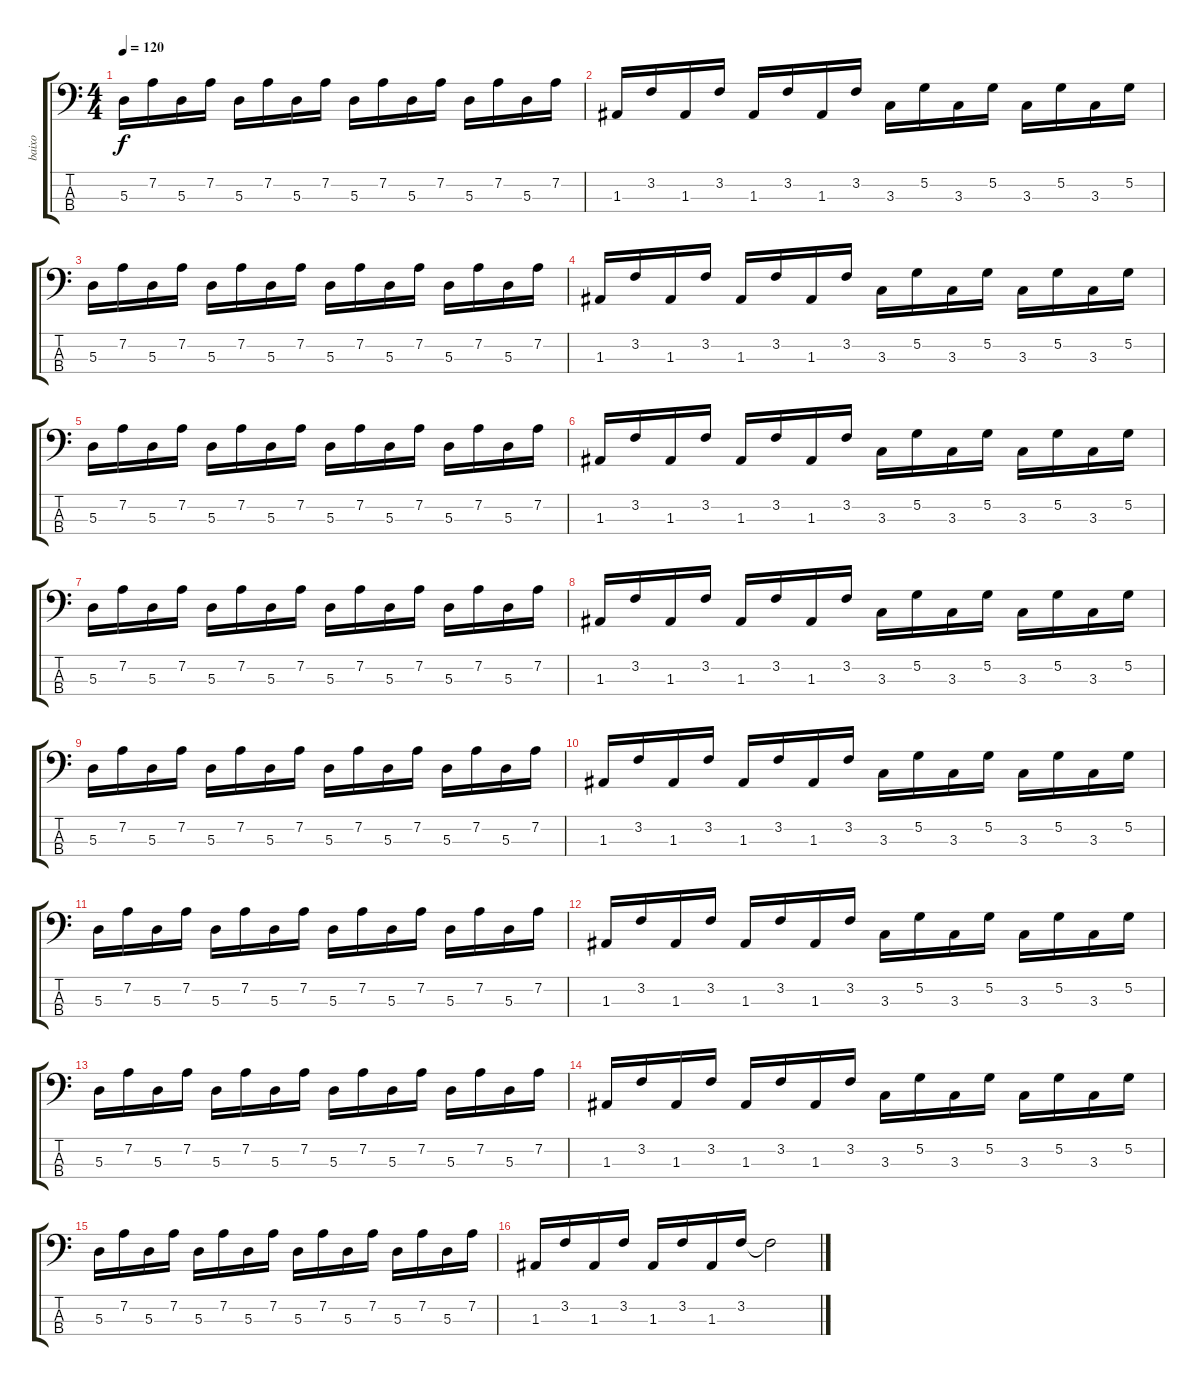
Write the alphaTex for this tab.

\track ("baixo" "baixo") {instrument electricbasspick}
\staff {score tabs}
\tuning (G2 D2 A1 E1) {hide}
\ts (4 4)
\tempo 120
\clef f4
\ks c
5.3.16{dy f} 7.2.16 5.3.16 7.2.16 5.3.16 7.2.16 5.3.16 7.2.16 5.3.16 7.2.16 5.3.16 7.2.16 5.3.16 7.2.16 5.3.16 7.2.16 |
1.3.16 3.2.16 1.3.16 3.2.16 1.3.16 3.2.16 1.3.16 3.2.16 3.3.16 5.2.16 3.3.16 5.2.16 3.3.16 5.2.16 3.3.16 5.2.16 |
5.3.16 7.2.16 5.3.16 7.2.16 5.3.16 7.2.16 5.3.16 7.2.16 5.3.16 7.2.16 5.3.16 7.2.16 5.3.16 7.2.16 5.3.16 7.2.16 |
1.3.16 3.2.16 1.3.16 3.2.16 1.3.16 3.2.16 1.3.16 3.2.16 3.3.16 5.2.16 3.3.16 5.2.16 3.3.16 5.2.16 3.3.16 5.2.16 |
5.3.16 7.2.16 5.3.16 7.2.16 5.3.16 7.2.16 5.3.16 7.2.16 5.3.16 7.2.16 5.3.16 7.2.16 5.3.16 7.2.16 5.3.16 7.2.16 |
1.3.16 3.2.16 1.3.16 3.2.16 1.3.16 3.2.16 1.3.16 3.2.16 3.3.16 5.2.16 3.3.16 5.2.16 3.3.16 5.2.16 3.3.16 5.2.16 |
5.3.16 7.2.16 5.3.16 7.2.16 5.3.16 7.2.16 5.3.16 7.2.16 5.3.16 7.2.16 5.3.16 7.2.16 5.3.16 7.2.16 5.3.16 7.2.16 |
1.3.16 3.2.16 1.3.16 3.2.16 1.3.16 3.2.16 1.3.16 3.2.16 3.3.16 5.2.16 3.3.16 5.2.16 3.3.16 5.2.16 3.3.16 5.2.16 |
5.3.16 7.2.16 5.3.16 7.2.16 5.3.16 7.2.16 5.3.16 7.2.16 5.3.16 7.2.16 5.3.16 7.2.16 5.3.16 7.2.16 5.3.16 7.2.16 |
1.3.16 3.2.16 1.3.16 3.2.16 1.3.16 3.2.16 1.3.16 3.2.16 3.3.16 5.2.16 3.3.16 5.2.16 3.3.16 5.2.16 3.3.16 5.2.16 |
5.3.16 7.2.16 5.3.16 7.2.16 5.3.16 7.2.16 5.3.16 7.2.16 5.3.16 7.2.16 5.3.16 7.2.16 5.3.16 7.2.16 5.3.16 7.2.16 |
1.3.16 3.2.16 1.3.16 3.2.16 1.3.16 3.2.16 1.3.16 3.2.16 3.3.16 5.2.16 3.3.16 5.2.16 3.3.16 5.2.16 3.3.16 5.2.16 |
5.3.16 7.2.16 5.3.16 7.2.16 5.3.16 7.2.16 5.3.16 7.2.16 5.3.16 7.2.16 5.3.16 7.2.16 5.3.16 7.2.16 5.3.16 7.2.16 |
1.3.16 3.2.16 1.3.16 3.2.16 1.3.16 3.2.16 1.3.16 3.2.16 3.3.16 5.2.16 3.3.16 5.2.16 3.3.16 5.2.16 3.3.16 5.2.16 |
5.3.16 7.2.16 5.3.16 7.2.16 5.3.16 7.2.16 5.3.16 7.2.16 5.3.16 7.2.16 5.3.16 7.2.16 5.3.16 7.2.16 5.3.16 7.2.16 |
1.3.16 3.2.16 1.3.16 3.2.16 1.3.16 3.2.16 1.3.16 3.2.16 3.2{t}.2
